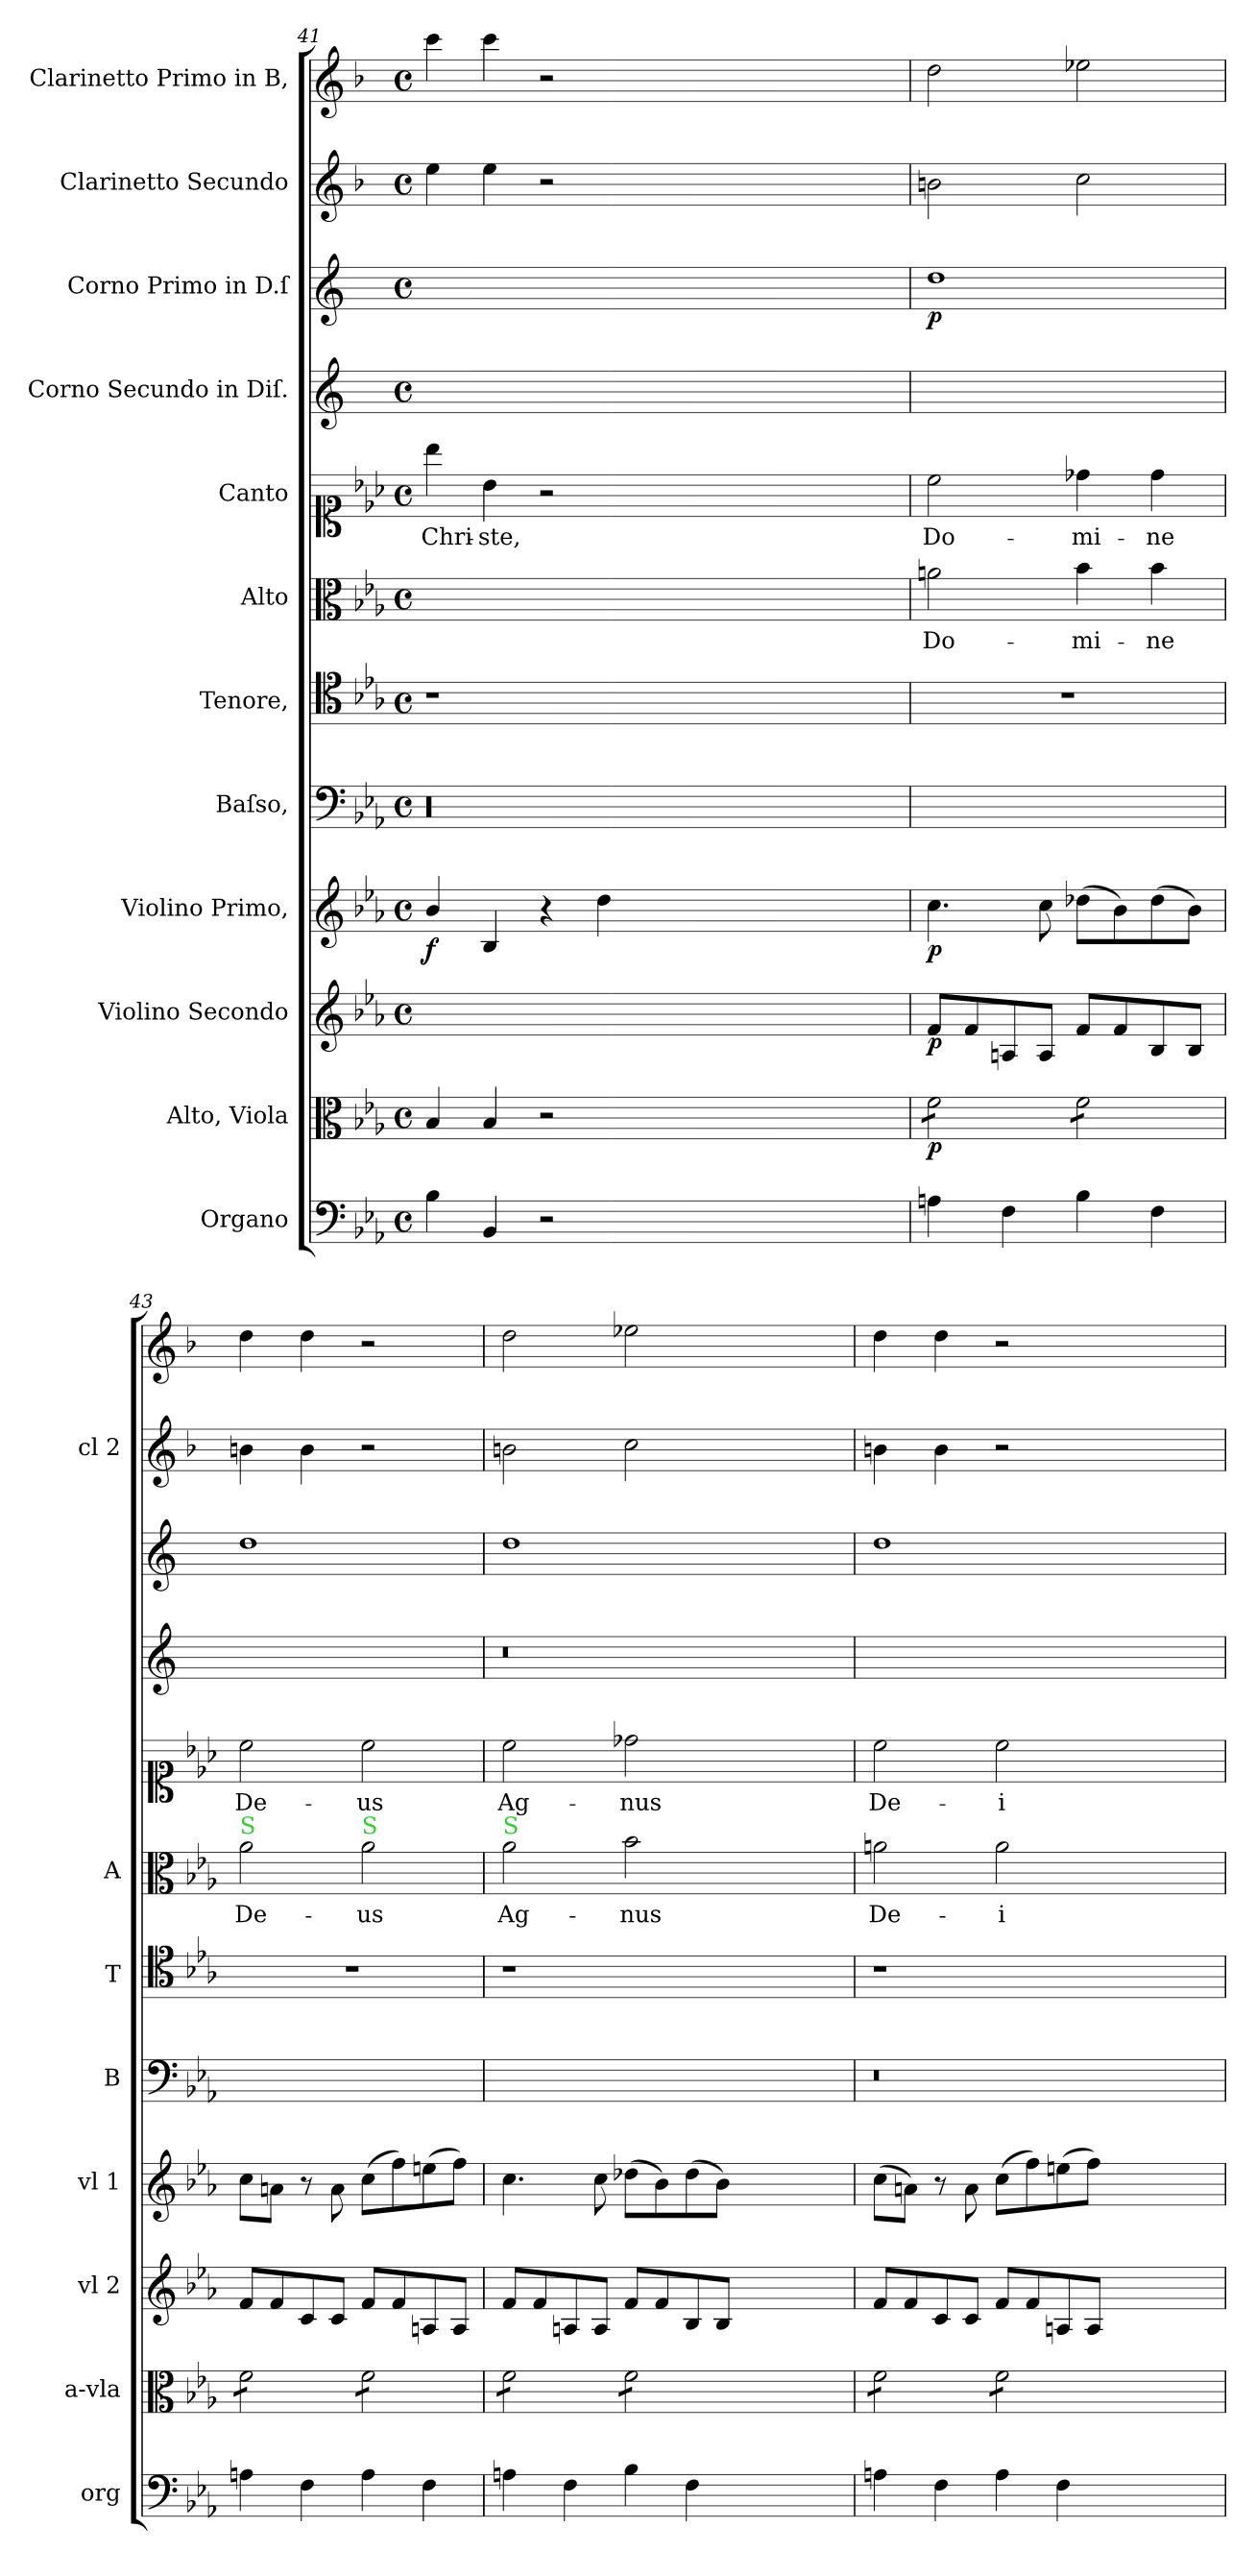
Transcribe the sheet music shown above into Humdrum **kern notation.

**kern	**kern	**dynam	**kern	**dynam	**kern	**dynam	**kern	**kern	**kern	**text	**kern	**text	**kern	**kern	**dynam	**kern	**kern
*part12	*part11	*part11	*part10	*part10	*part9	*part9	*part8	*part7	*part6	*part6	*part5	*part5	*part4	*part3	*part3	*part2	*part1
*staff12	*staff11	*staff11	*staff10	*staff10	*staff9	*staff9	*staff8	*staff7	*staff6	*staff6	*staff5	*staff5	*staff4	*staff3	*staff3	*staff2	*staff1
*I"Organo	*I"Alto, Viola	*	*I"Violino Secondo	*	*I"Violino Primo,	*	*I"Baſso,	*I"Tenore,	*I"Alto	*	*I"Canto	*	*I"Corno Secundo in Diſ.	*I"Corno Primo in D.ſ	*	*I"Clarinetto Secundo	*I"Clarinetto Primo in B,
*I'org	*I'a-vla	*	*I'vl 2	*	*I'vl 1	*	*I'B	*I'T	*I'A	*	*	*	*	*	*	*I'cl 2	*
*clefF4	*clefC3	*	*clefG2	*	*clefG2	*	*clefF4	*clefC4	*clefC3	*	*clefC1	*	*clefG2	*clefG2	*	*clefG2	*clefG2
*	*	*	*	*	*	*	*	*	*	*	*	*	*ITrd5c9	*ITrd5c9	*	*ITrd1c2	*ITrd1c2
*k[b-e-a-]	*k[b-e-a-]	*	*k[b-e-a-]	*	*k[b-e-a-]	*	*k[b-e-a-]	*k[b-e-a-]	*k[b-e-a-]	*	*k[b-e-a-]	*	*k[b-e-a-]	*k[b-e-a-]	*	*k[b-e-a-]	*k[b-e-a-]
*E-:	*E-:	*	*E-:	*	*E-:	*	*E-:	*E-:	*E-:	*	*E-:	*	*E-:	*E-:	*	*E-:	*E-:
*M4/4	*M4/4	*	*M4/4	*	*M4/4	*	*M4/4	*M4/4	*M4/4	*	*M4/4	*	*M4/4	*M4/4	*	*M4/4	*M4/4
*met(c)	*met(c)	*	*met(c)	*	*met(c)	*	*met(c)	*met(c)	*met(c)	*	*met(c)	*	*met(c)	*met(c)	*	*met(c)	*met(c)
=41	=41	=41	=41	=41	=41	=41	=41	=41	=41	=41	=41	=41	=41	=41	=41	=41	=41
4B-\	4B-/	.	4d/yy	.	4b-/	f.	00r	1r	00ryy	.	4bb-\	Chri-	00ryy	00ryy	.	4dd\	4bb-\
4BB-/	4B-/	.	4d/yy	.	4B-/	.	.	.	.	.	4b-\	-ste,	.	.	.	4dd\	4bb-\
2r	2r	.	2ryy	.	4r	.	.	.	.	.	2r	.	.	.	.	2r	2r
.	.	.	.	.	4dd\	.	.	.	.	.	.	.	.	.	.	.	.
0.ryy	0.ryy	.	0.ryy	.	0.ryy	.	.	0.ryy	.	.	0.ryy	.	.	.	.	0.ryy	0.ryy
=42	=42	=42	=42	=42	=42	=42	=42	=42	=42	=42	=42	=42	=42	=42	=42	=42	=42
*	*tremolo	*	*	*	*	*	*	*	*	*	*	*	*	*	*	*	*
4An\	8f\L	p	8f/L	p	4.cc\	p	1ryy	1r	2an\	Do-	2cc\	Do-	1ryy	1f	p	2an\	2cc\
.	8f\	.	8f/	.	.	.	.	.	.	.	.	.	.	.	.	.	.
4F\	8f\	.	8An/	.	.	.	.	.	.	.	.	.	.	.	.	.	.
.	8f\J	.	8A/J	.	8cc\	.	.	.	.	.	.	.	.	.	.	.	.
4B-\	8f\L	.	8f/L	.	(8dd-X\L	.	.	.	4b-\	-mi-	4dd-X\	-mi-	.	.	.	2b-\	2dd-X\
.	8f\	.	8f/	.	8b-\)	.	.	.	.	.	.	.	.	.	.	.	.
4F\	8f\	.	8B-/	.	(8dd-\	.	.	.	4b-\	-ne	4dd-\	-ne	.	.	.	.	.
.	8f\J	.	8B-/J	.	8b-\J)	.	.	.	.	.	.	.	.	.	.	.	.
=43	=43	=43	=43	=43	=43	=43	=43	=43	=43	=43	=43	=43	=43	=43	=43	=43	=43
!	!	!	!	!	!	!	!	!	!LO:TX:a:color=limegreen:t=S	!	!	!	!	!	!	!	!
4An\	8f\L	.	8f/L	.	8cc\L	.	1ryy	1r	2a-\	De-	2cc\	De-	1ryy	1f	.	4an\	4cc\
.	8f\	.	8f/	.	8an\J	.	.	.	.	.	.	.	.	.	.	.	.
4F\	8f\	.	8c/	.	8r	.	.	.	.	.	.	.	.	.	.	4a\	4cc\
.	8f\J	.	8c/J	.	8a\	.	.	.	.	.	.	.	.	.	.	.	.
!	!	!	!	!	!	!	!	!	!LO:TX:a:color=limegreen:t=S	!	!	!	!	!	!	!	!
4A\	8f\L	.	8f/L	.	(8cc\L	.	.	.	2a-\	-us	2cc\	-us	.	.	.	2r	2r
.	8f\	.	8f/	.	8ff\)	.	.	.	.	.	.	.	.	.	.	.	.
4F\	8f\	.	8An/	.	(8een\	.	.	.	.	.	.	.	.	.	.	.	.
.	8f\J	.	8A/J	.	8ff\J)	.	.	.	.	.	.	.	.	.	.	.	.
=44	=44	=44	=44	=44	=44	=44	=44	=44	=44	=44	=44	=44	=44	=44	=44	=44	=44
!	!	!	!	!	!	!	!	!	!LO:TX:a:color=limegreen:t=S	!	!	!	!	!	!	!	!
4An\	8f\L	.	8f/L	.	4.cc\	.	0ryy	1r	2a-\	Ag-	2cc\	Ag-	0r	1f	.	2an\	2cc\
.	8f\	.	8f/	.	.	.	.	.	.	.	.	.	.	.	.	.	.
4F\	8f\	.	8An/	.	.	.	.	.	.	.	.	.	.	.	.	.	.
.	8f\J	.	8A/J	.	8cc\	.	.	.	.	.	.	.	.	.	.	.	.
4B-\	8f\L	.	8f/L	.	(8dd-X\L	.	.	.	2b-\	-nus	2dd-X\	-nus	.	.	.	2b-\	2dd-X\
.	8f\	.	8f/	.	8b-\)	.	.	.	.	.	.	.	.	.	.	.	.
4F\	8f\	.	8B-/	.	(8dd-\	.	.	.	.	.	.	.	.	.	.	.	.
.	8f\J	.	8B-/J	.	8b-\J)	.	.	.	.	.	.	.	.	.	.	.	.
1ryy	1ryy	.	1ryy	.	1ryy	.	.	1ryy	1ryy	.	1ryy	.	.	1ryy	.	1ryy	1ryy
=45	=45	=45	=45	=45	=45	=45	=45	=45	=45	=45	=45	=45	=45	=45	=45	=45	=45
4An\	8f\L	.	8f/L	.	(8cc\L	.	0r	1r	2an\	De-	2cc\	De-	0ryy	1f	.	4an\	4cc\
.	8f\	.	8f/	.	8an\J)	.	.	.	.	.	.	.	.	.	.	.	.
4F\	8f\	.	8c/	.	8r	.	.	.	.	.	.	.	.	.	.	4a\	4cc\
.	8f\J	.	8c/J	.	8a\	.	.	.	.	.	.	.	.	.	.	.	.
4A\	8f\L	.	8f/L	.	(8cc\L	.	.	.	2a\	-i	2cc\	-i	.	.	.	2r	2r
.	8f\	.	8f/	.	8ff\)	.	.	.	.	.	.	.	.	.	.	.	.
4F\	8f\	.	8An/	.	(8een\	.	.	.	.	.	.	.	.	.	.	.	.
.	8f\J	.	8A/J	.	8ff\J)	.	.	.	.	.	.	.	.	.	.	.	.
*	*Xtremolo	*	*	*	*	*	*	*	*	*	*	*	*	*	*	*	*
1ryy	1ryy	.	1ryy	.	1ryy	.	.	1ryy	1ryy	.	1ryy	.	.	1ryy	.	1ryy	1ryy
=	=	=	=	=	=	=	=	=	=	=	=	=	=	=	=	=	=
*-	*-	*-	*-	*-	*-	*-	*-	*-	*-	*-	*-	*-	*-	*-	*-	*-	*-
